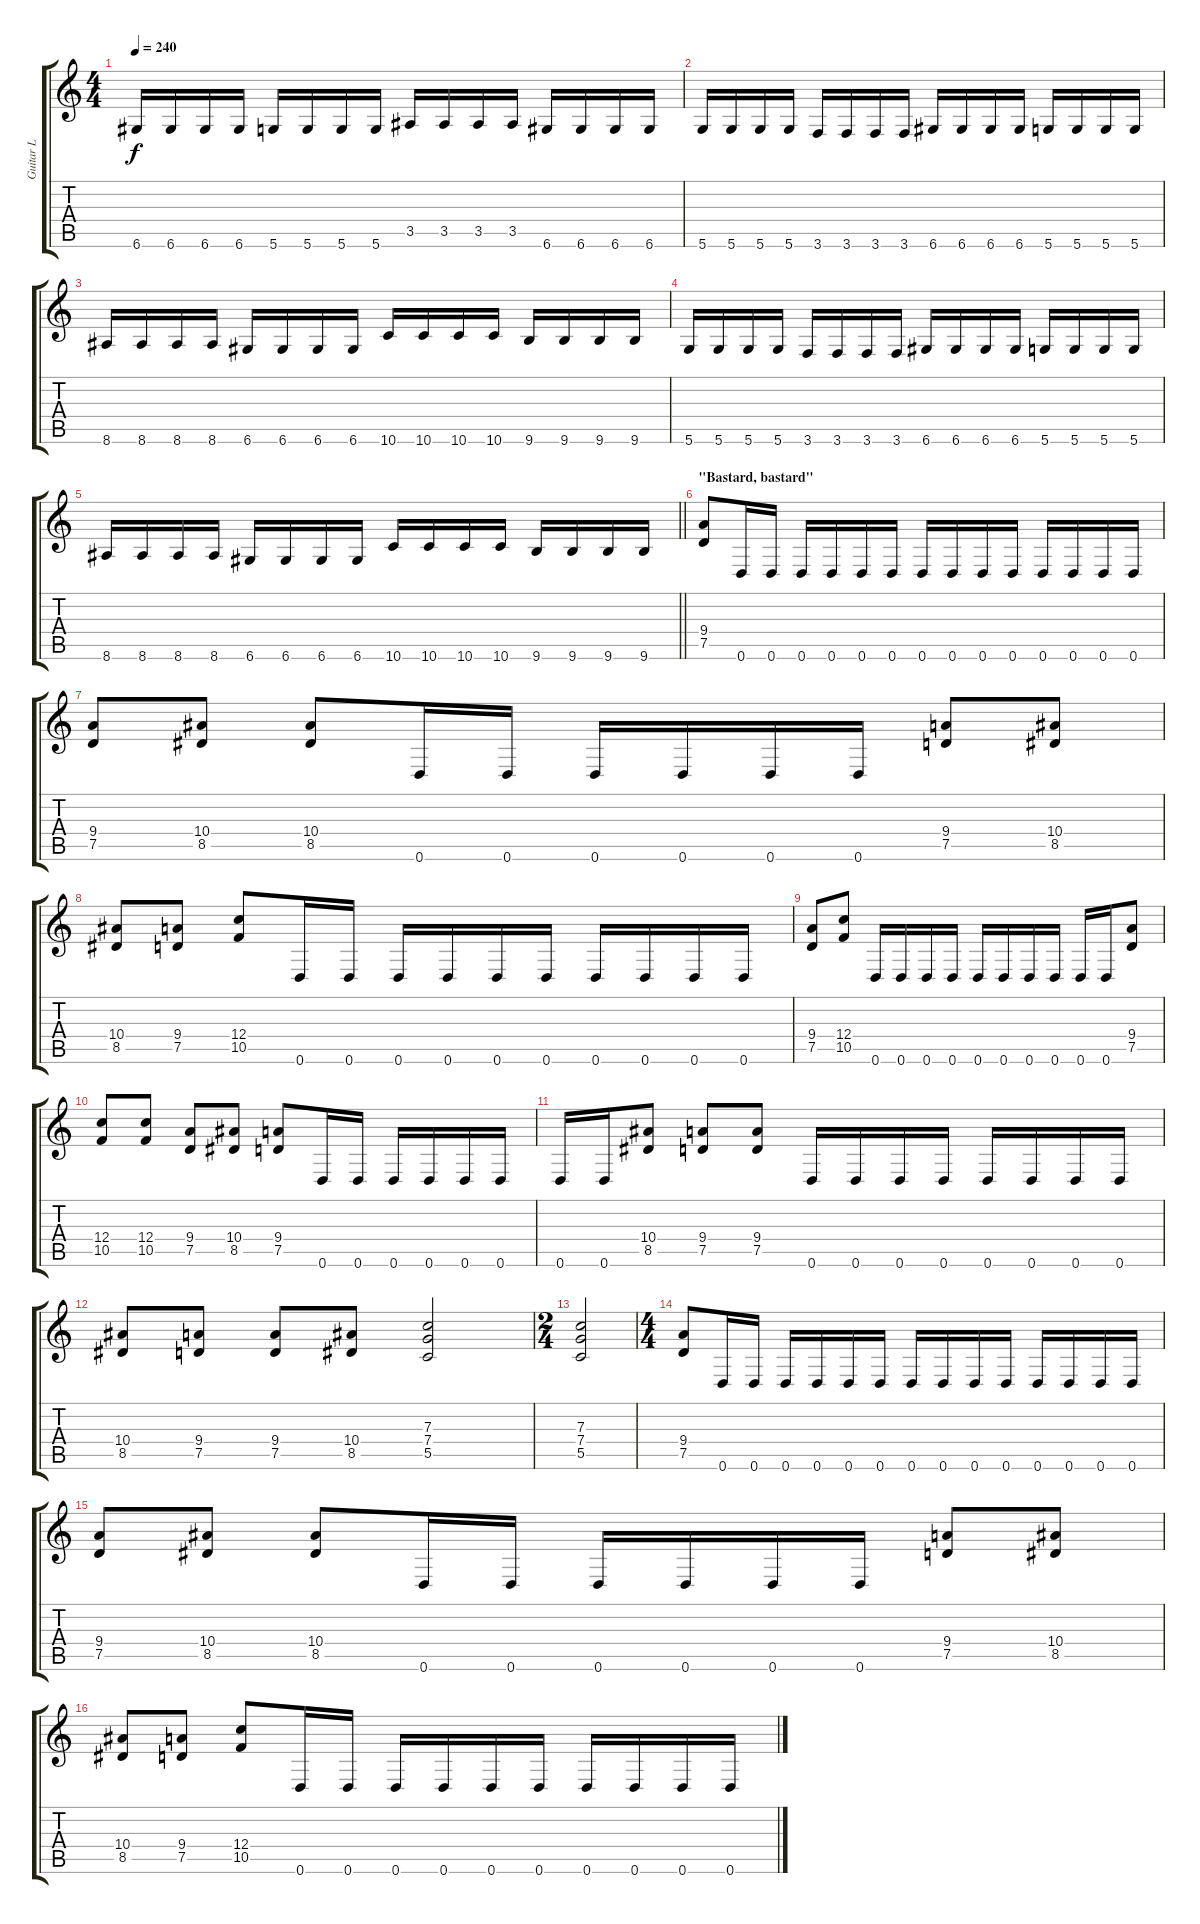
\track ("Guitar L" "Guitar L") {instrument distortionguitar}
\staff {score tabs}
\tuning (D4 A3 F3 C3 G2 D2) {hide}
\ts (4 4)
\tempo 240
\clef g2
\ks c
6.6.16{dy f} 6.6.16 6.6.16 6.6.16 5.6.16 5.6.16 5.6.16 5.6.16 3.5.16 3.5.16 3.5.16 3.5.16 6.6.16 6.6.16 6.6.16 6.6.16 |
5.6.16 5.6.16 5.6.16 5.6.16 3.6.16 3.6.16 3.6.16 3.6.16 6.6.16 6.6.16 6.6.16 6.6.16 5.6.16 5.6.16 5.6.16 5.6.16 |
8.6.16 8.6.16 8.6.16 8.6.16 6.6.16 6.6.16 6.6.16 6.6.16 10.6.16 10.6.16 10.6.16 10.6.16 9.6.16 9.6.16 9.6.16 9.6.16 |
5.6.16 5.6.16 5.6.16 5.6.16 3.6.16 3.6.16 3.6.16 3.6.16 6.6.16 6.6.16 6.6.16 6.6.16 5.6.16 5.6.16 5.6.16 5.6.16 |
\barLineRight lightlight
8.6.16 8.6.16 8.6.16 8.6.16 6.6.16 6.6.16 6.6.16 6.6.16 10.6.16 10.6.16 10.6.16 10.6.16 9.6.16 9.6.16 9.6.16 9.6.16 |
\section ("" "\"Bastard, bastard\"")
(9.4 7.5).8 0.6.16 0.6.16 0.6.16 0.6.16 0.6.16 0.6.16 0.6.16 0.6.16 0.6.16 0.6.16 0.6.16 0.6.16 0.6.16 0.6.16 |
(9.4 7.5).8 (10.4 8.5).8 (10.4 8.5).8 0.6.16 0.6.16 0.6.16 0.6.16 0.6.16 0.6.16 (9.4 7.5).8 (10.4 8.5).8 |
(10.4 8.5).8 (9.4 7.5).8 (12.4 10.5).8 0.6.16 0.6.16 0.6.16 0.6.16 0.6.16 0.6.16 0.6.16 0.6.16 0.6.16 0.6.16 |
(9.4 7.5).8 (12.4 10.5).8 0.6.16 0.6.16 0.6.16 0.6.16 0.6.16 0.6.16 0.6.16 0.6.16 0.6.16 0.6.16 (9.4 7.5).8 |
(12.4 10.5).8 (12.4 10.5).8 (9.4 7.5).8 (10.4 8.5).8 (9.4 7.5).8 0.6.16 0.6.16 0.6.16 0.6.16 0.6.16 0.6.16 |
0.6.16 0.6.16 (10.4 8.5).8 (9.4 7.5).8 (9.4 7.5).8 0.6.16 0.6.16 0.6.16 0.6.16 0.6.16 0.6.16 0.6.16 0.6.16 |
(10.4 8.5).8 (9.4 7.5).8 (9.4 7.5).8 (10.4 8.5).8 (7.3 7.4 5.5).2 |
\ts (2 4)
(7.3 7.4 5.5).2 |
\ts (4 4)
(9.4 7.5).8 0.6.16 0.6.16 0.6.16 0.6.16 0.6.16 0.6.16 0.6.16 0.6.16 0.6.16 0.6.16 0.6.16 0.6.16 0.6.16 0.6.16 |
(9.4 7.5).8 (10.4 8.5).8 (10.4 8.5).8 0.6.16 0.6.16 0.6.16 0.6.16 0.6.16 0.6.16 (9.4 7.5).8 (10.4 8.5).8 |
(10.4 8.5).8 (9.4 7.5).8 (12.4 10.5).8 0.6.16 0.6.16 0.6.16 0.6.16 0.6.16 0.6.16 0.6.16 0.6.16 0.6.16 0.6.16
